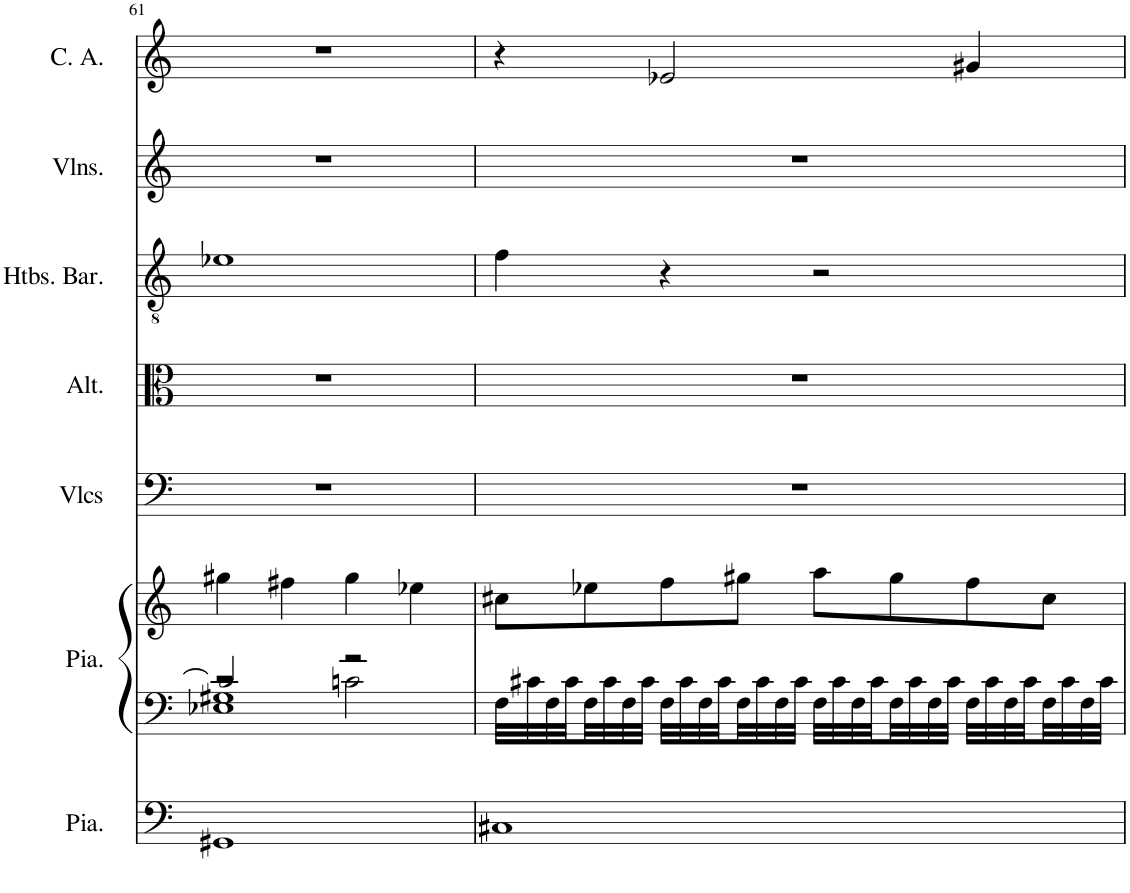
**kern	**kern	**kern	**kern	**kern	**kern	**kern	**kern
*part7	*part6	*part6	*part5	*part4	*part3	*part2	*part1
*staff8	*staff7	*staff6	*staff5	*staff4	*staff3	*staff2	*staff1
*I"Piano, Pedals	*I"Piano, Organ	*	*I"Violoncelles, Bass	*I"Altos, Tenor	*I"Hautbois Baryton, Alto	*I"Violons, Soprano	*I"Cor anglais, Baritone solo
*I'Pia.	*I'Pia.	*	*I'Vlcs	*I'Alt.	*I'Htbs. Bar.	*I'Vlns.	*I'C. A.
!!LO:PB:g=z
*clefF4	*clefF4	*clefG2	*clefF4	*clefC3	*clefGv2	*clefG2	*clefG2
*	*	*	*	*	*	*	*Trd4c7
*k[]	*k[]	*k[]	*k[]	*k[]	*k[]	*k[]	*k[]
*M4/4	*M4/4	*M4/4	*M4/4	*M4/4	*M4/4	*M4/4	*M4/4
=61	=61	=61	=61	=61	=61	=61	=61
*	*^	*	*	*	*	*	*
*	*	*^	*	*	*	*	*	*
1GG#X	2c#/]	2r	1E-X 1G#X	4gg#X\	1r	1r	1e-X	1r	1r
.	.	.	.	4ff#X\	.	.	.	.	.
.	2r	2cn\	.	4gg#\	.	.	.	.	.
.	.	.	.	4ee-X\	.	.	.	.	.
*	*v	*v	*v	*	*	*	*	*	*
=62	=62	=62	=62	=62	=62	=62	=62
1C#X	32F\LLL	8cc#X\L	1r	1r	4f\	1r	4r
.	32c#X\	.	.	.	.	.	.
.	32F\	.	.	.	.	.	.
.	32c#\	.	.	.	.	.	.
.	32F\	8ee-X\	.	.	.	.	.
.	32c#\	.	.	.	.	.	.
.	32F\	.	.	.	.	.	.
.	32c#\JJJ	.	.	.	.	.	.
.	32F\LLL	8ff\	.	.	4r	.	2e-X/
.	32c#\	.	.	.	.	.	.
.	32F\	.	.	.	.	.	.
.	32c#\	.	.	.	.	.	.
.	32F\	8gg#X\J	.	.	.	.	.
.	32c#\	.	.	.	.	.	.
.	32F\	.	.	.	.	.	.
.	32c#\JJJ	.	.	.	.	.	.
.	32F\LLL	8aa\L	.	.	2r	.	.
.	32c#\	.	.	.	.	.	.
.	32F\	.	.	.	.	.	.
.	32c#\	.	.	.	.	.	.
.	32F\	8gg#\	.	.	.	.	.
.	32c#\	.	.	.	.	.	.
.	32F\	.	.	.	.	.	.
.	32c#\JJJ	.	.	.	.	.	.
.	32F\LLL	8ff\	.	.	.	.	4g#X/
.	32c#\	.	.	.	.	.	.
.	32F\	.	.	.	.	.	.
.	32c#\	.	.	.	.	.	.
.	32F\	8cc#\J	.	.	.	.	.
.	32c#\	.	.	.	.	.	.
.	32F\	.	.	.	.	.	.
.	32c#\JJJ	.	.	.	.	.	.
=	=	=	=	=	=	=	=
*-	*-	*-	*-	*-	*-	*-	*-
